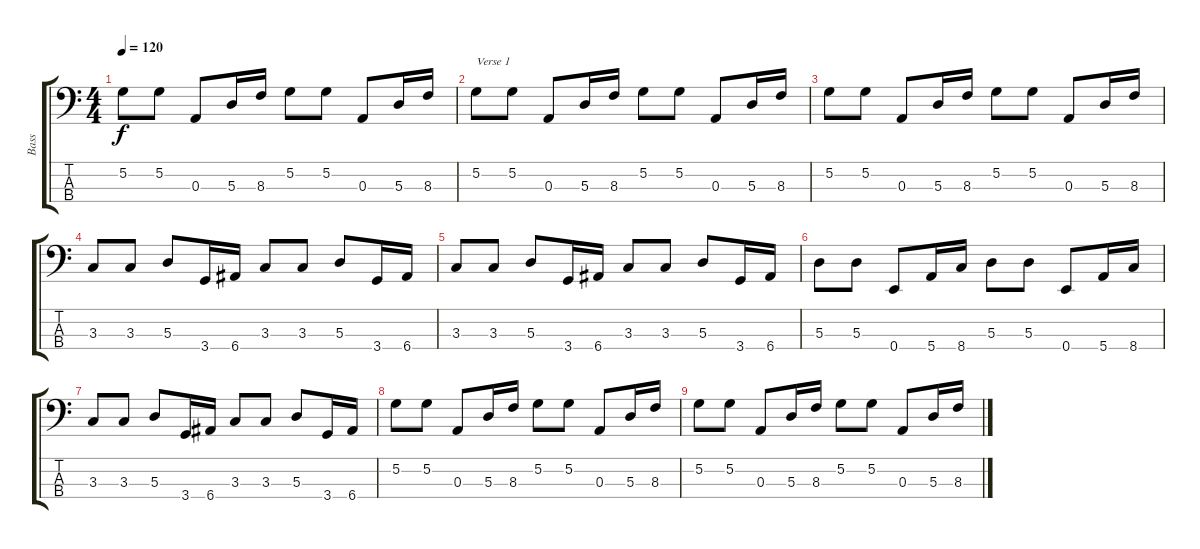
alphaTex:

\track ("Bass" "Bass") {instrument fretlessbass}
\staff {score tabs}
\tuning (G2 D2 A1 E1) {hide}
\ts (4 4)
\tempo 120
\clef f4
\ks c
5.2.8{dy f} 5.2.8 0.3.8 5.3.16 8.3.16 5.2.8 5.2.8 0.3.8 5.3.16 8.3.16 |
5.2.8{txt "Verse 1"} 5.2.8 0.3.8 5.3.16 8.3.16 5.2.8 5.2.8 0.3.8 5.3.16 8.3.16 |
5.2.8 5.2.8 0.3.8 5.3.16 8.3.16 5.2.8 5.2.8 0.3.8 5.3.16 8.3.16 |
3.3.8 3.3.8 5.3.8 3.4.16 6.4.16 3.3.8 3.3.8 5.3.8 3.4.16 6.4.16 |
3.3.8 3.3.8 5.3.8 3.4.16 6.4.16 3.3.8 3.3.8 5.3.8 3.4.16 6.4.16 |
5.3.8 5.3.8 0.4.8 5.4.16 8.4.16 5.3.8 5.3.8 0.4.8 5.4.16 8.4.16 |
3.3.8 3.3.8 5.3.8 3.4.16 6.4.16 3.3.8 3.3.8 5.3.8 3.4.16 6.4.16 |
5.2.8 5.2.8 0.3.8 5.3.16 8.3.16 5.2.8 5.2.8 0.3.8 5.3.16 8.3.16 |
5.2.8 5.2.8 0.3.8 5.3.16 8.3.16 5.2.8 5.2.8 0.3.8 5.3.16 8.3.16
